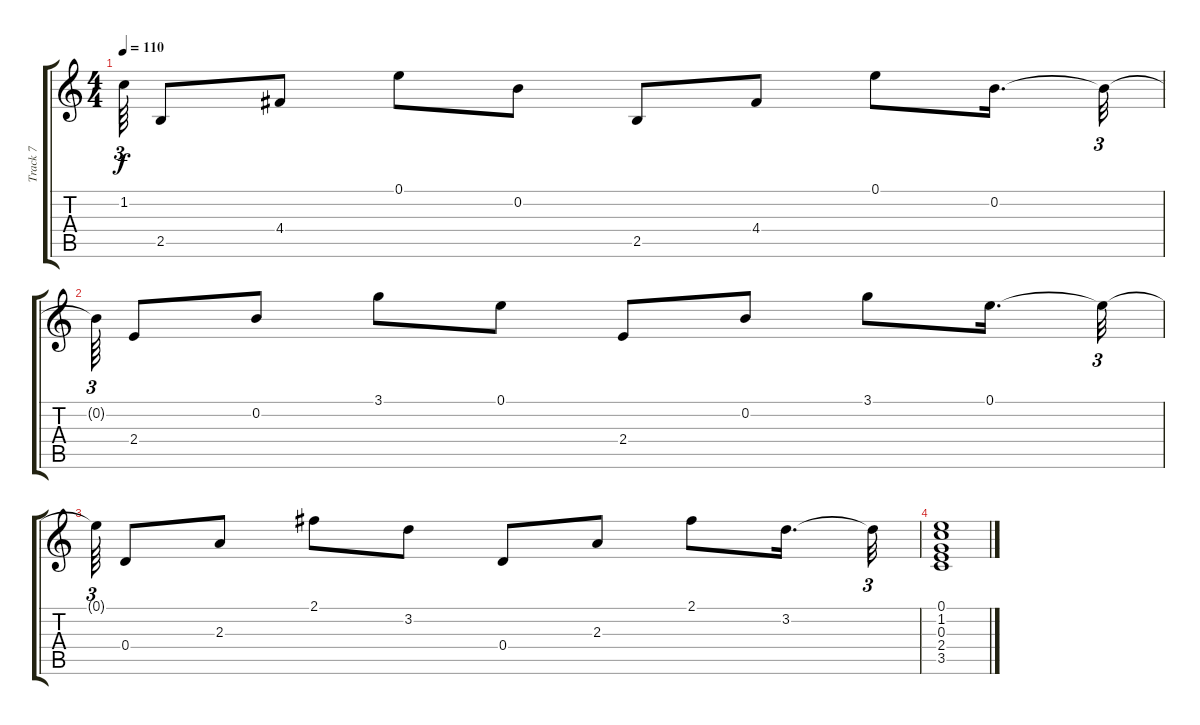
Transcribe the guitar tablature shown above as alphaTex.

\track ("Track 7" "Track 7") {instrument acousticguitarsteel}
\staff {score tabs}
\tuning (E4 B3 G3 D3 A2 E2) {hide}
\ts (4 4)
\tempo 110
\clef g2
\ks c
1.2{t}.64{tu (3 2) dy f} 2.5.8 4.4.8 0.1.8 0.2.8 2.5.8 4.4.8 0.1.8 0.2.16{d} 0.2{t}.32{tu (3 2)} |
0.2{t}.64{tu (3 2)} 2.4.8 0.2.8 3.1.8 0.1.8 2.4.8 0.2.8 3.1.8 0.1.16{d} 0.1{t}.32{tu (3 2)} |
0.1{t}.64{tu (3 2)} 0.4.8 2.3.8 2.1.8 3.2.8 0.4.8 2.3.8 2.1.8 3.2.16{d} 3.2{t}.32{tu (3 2)} |
(0.1 1.2 0.3 2.4 3.5).1
